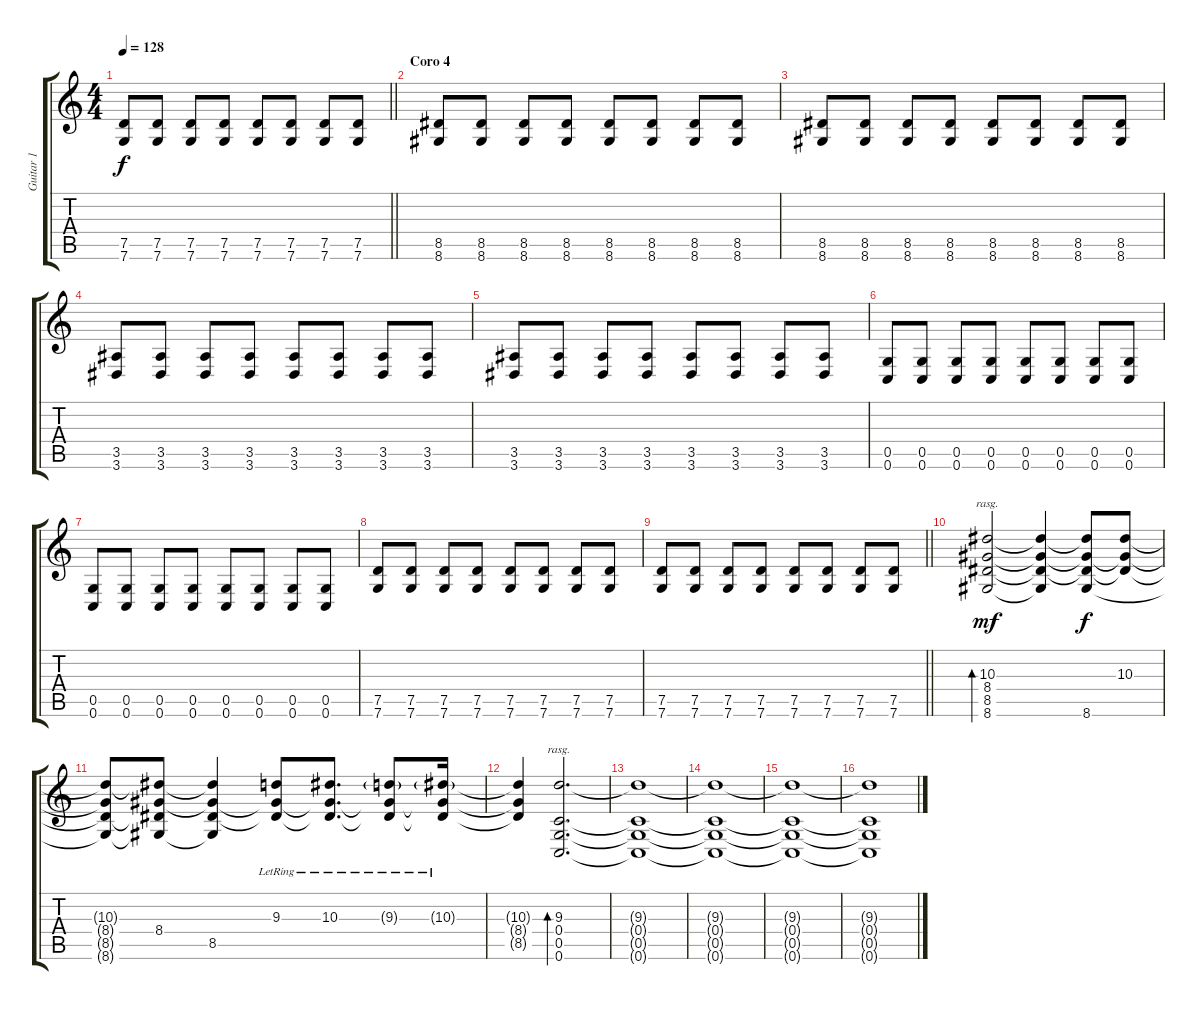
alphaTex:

\track ("Guitar 1" "Guitar 1") {instrument overdrivenguitar}
\staff {score tabs}
\tuning (D4 A3 F3 C3 G2 C2) {hide}
\ts (4 4)
\tempo 128
\clef g2
\barLineRight lightlight
\ks c
(7.5 7.6).8{dy f} (7.5 7.6).8 (7.5 7.6).8 (7.5 7.6).8 (7.5 7.6).8 (7.5 7.6).8 (7.5 7.6).8 (7.5 7.6).8 |
\section ("" "Coro 4")
(8.5 8.6).8 (8.5 8.6).8 (8.5 8.6).8 (8.5 8.6).8 (8.5 8.6).8 (8.5 8.6).8 (8.5 8.6).8 (8.5 8.6).8 |
(8.5 8.6).8 (8.5 8.6).8 (8.5 8.6).8 (8.5 8.6).8 (8.5 8.6).8 (8.5 8.6).8 (8.5 8.6).8 (8.5 8.6).8 |
(3.5 3.6).8 (3.5 3.6).8 (3.5 3.6).8 (3.5 3.6).8 (3.5 3.6).8 (3.5 3.6).8 (3.5 3.6).8 (3.5 3.6).8 |
(3.5 3.6).8 (3.5 3.6).8 (3.5 3.6).8 (3.5 3.6).8 (3.5 3.6).8 (3.5 3.6).8 (3.5 3.6).8 (3.5 3.6).8 |
(0.5 0.6).8 (0.5 0.6).8 (0.5 0.6).8 (0.5 0.6).8 (0.5 0.6).8 (0.5 0.6).8 (0.5 0.6).8 (0.5 0.6).8 |
(0.5 0.6).8 (0.5 0.6).8 (0.5 0.6).8 (0.5 0.6).8 (0.5 0.6).8 (0.5 0.6).8 (0.5 0.6).8 (0.5 0.6).8 |
(7.5 7.6).8 (7.5 7.6).8 (7.5 7.6).8 (7.5 7.6).8 (7.5 7.6).8 (7.5 7.6).8 (7.5 7.6).8 (7.5 7.6).8 |
\barLineRight lightlight
(7.5 7.6).8 (7.5 7.6).8 (7.5 7.6).8 (7.5 7.6).8 (7.5 7.6).8 (7.5 7.6).8 (7.5 7.6).8 (7.5 7.6).8 |
\section ("" "")
(10.3 8.4 8.5 8.6).2{bd 240 rasg ii dy mf} (10.3{t} 8.4{t} 8.5{t} 8.6{t}).4 (10.3{t} 8.4{t} 8.5{t} 8.6).8{dy f} (10.3 8.4{t} 8.5{t}).8 |
(10.3{t} 8.4{t} 8.5{t} 8.6{t}).8 (10.3{t} 8.4 8.5{t} 8.6{t}).8 (10.3{t} 8.4{t} 8.5 8.6{t}).4 (9.3{lr} 8.4{t} 8.5{t}).8 (10.3{lr} 8.4{t} 8.5{t}).8{d} (9.3{g lr} 8.4{t} 8.5{t}).8 (10.3{g lr} 8.4{t} 8.5{t}).16 |
(10.3{t} 8.4{t} 8.5{t}).4 (9.3 0.4 0.5 0.6).2{d bd 480 rasg ii volume 0} |
(9.3{t} 0.4{t} 0.5{t} 0.6{t}).1 |
(9.3{t} 0.4{t} 0.5{t} 0.6{t}).1 |
(9.3{t} 0.4{t} 0.5{t} 0.6{t}).1 |
(9.3{t} 0.4{t} 0.5{t} 0.6{t}).1
